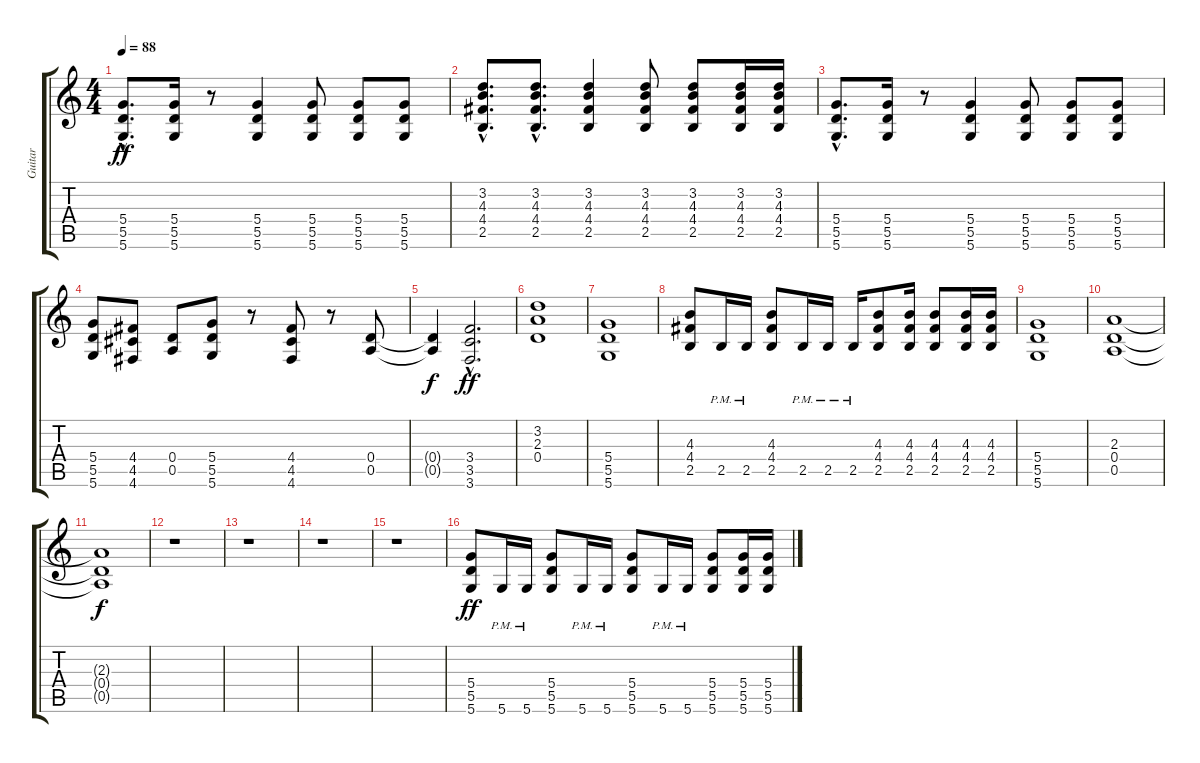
\track ("Guitar" "Guitar") {instrument distortionguitar}
\staff {score tabs}
\tuning (E4 B3 G3 D3 A2 D2) {hide}
\ts (4 4)
\tempo 88
\clef g2
\ks c
(5.4{hac} 5.5{hac} 5.6{hac}).8{d dy ff} (5.4 5.5 5.6).16 r.8 (5.4 5.5 5.6).4 (5.4 5.5 5.6).8 (5.4 5.5 5.6).8 (5.4 5.5 5.6).8 |
(3.2{hac} 4.3{hac} 4.4{hac} 2.5{hac}).8{d} (3.2{hac} 4.3{hac} 4.4{hac} 2.5{hac}).8{d} (3.2 4.3 4.4 2.5).4 (3.2 4.3 4.4 2.5).8 (3.2 4.3 4.4 2.5).8 (3.2 4.3 4.4 2.5).16 (3.2 4.3 4.4 2.5).16 |
(5.4{hac} 5.5{hac} 5.6{hac}).8{d} (5.4 5.5 5.6).16 r.8 (5.4 5.5 5.6).4 (5.4 5.5 5.6).8 (5.4 5.5 5.6).8 (5.4 5.5 5.6).8 |
(5.4 5.5 5.6).8 (4.4 4.5 4.6).8 (0.4 0.5).8 (5.4 5.5 5.6).8 r.8 (4.4 4.5 4.6).8 r.8 (0.4 0.5).8 |
(0.4{t} 0.5{t}).4{dy f} (3.4{hac} 3.5{hac} 3.6{hac}).2{d dy ff} |
(3.2 2.3 0.4).1{instrument distortionguitar} |
(5.4 5.5 5.6).1 |
(4.3 4.4 2.5).8 2.5{pm}.16{instrument electricguitarmuted} 2.5{pm}.16 (4.3 4.4 2.5).8{instrument distortionguitar} 2.5{pm}.16{instrument electricguitarmuted} 2.5{pm}.16 2.5{pm}.16 (4.3 4.4 2.5).8{instrument distortionguitar} (4.3 4.4 2.5).16 (4.3 4.4 2.5).8 (4.3 4.4 2.5).16 (4.3 4.4 2.5).16 |
(5.4 5.5 5.6).1 |
(2.3 0.4 0.5).1 |
(2.3{t} 0.4{t} 0.5{t}).1{dy f} |
r.1 |
r.1 |
r.1 |
r.1 |
(5.4 5.5 5.6).8{dy ff} 5.6{pm}.16 5.6{pm}.16 (5.4 5.5 5.6).8 5.6{pm}.16 5.6{pm}.16 (5.4 5.5 5.6).8 5.6{pm}.16 5.6{pm}.16 (5.4 5.5 5.6).8 (5.4 5.5 5.6).16 (5.4 5.5 5.6).16
